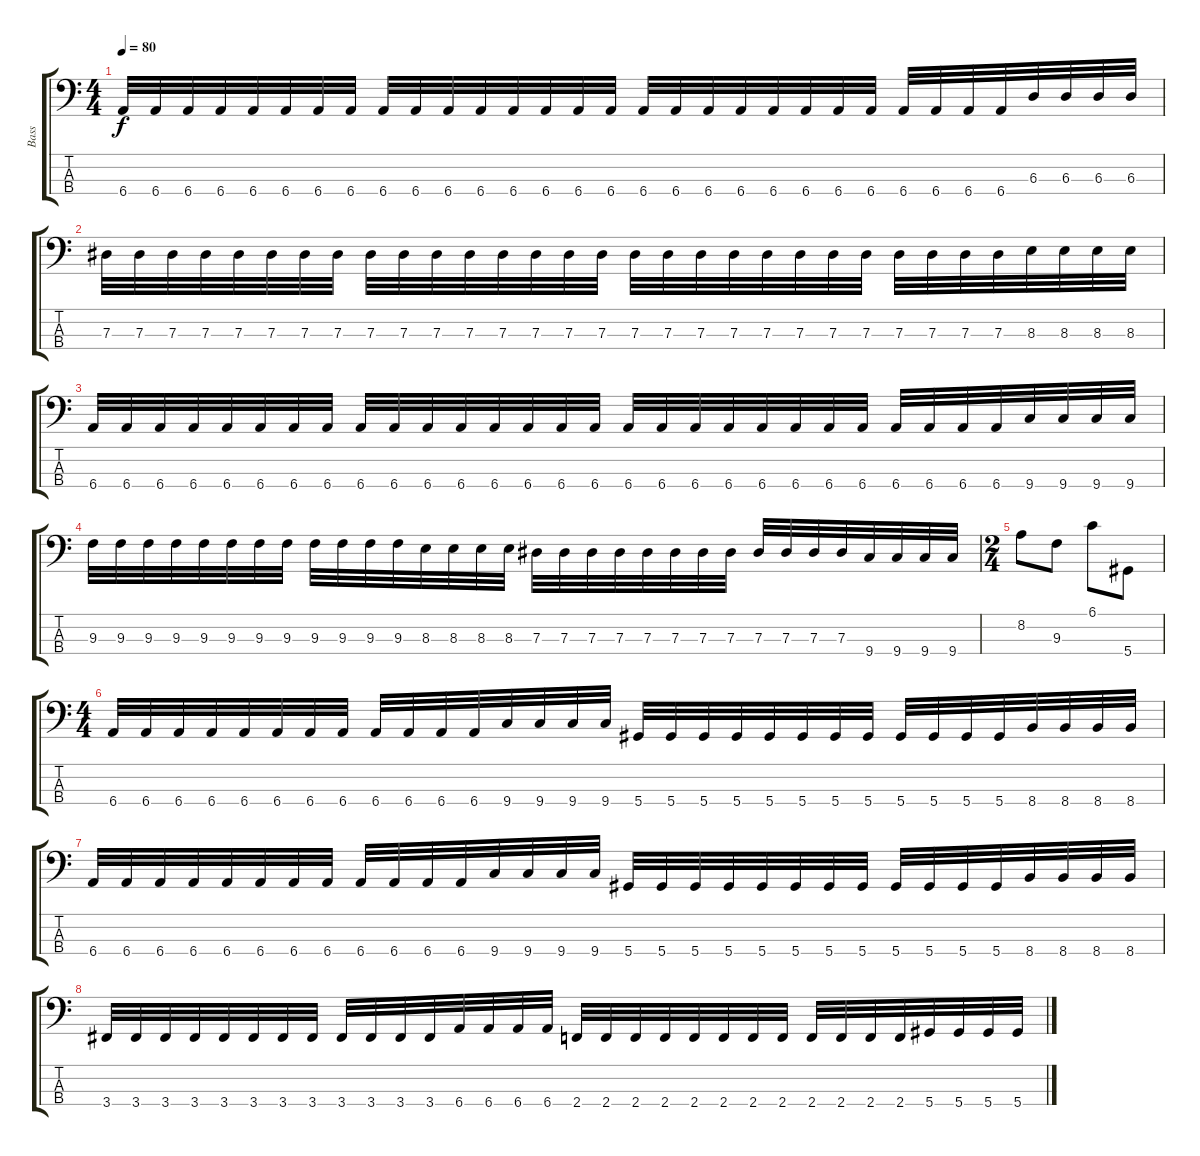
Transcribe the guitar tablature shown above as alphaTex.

\track ("Bass" "Bass") {instrument electricbassfinger}
\staff {score tabs}
\tuning (Gb2 Db2 Ab1 Eb1) {hide}
\ts (4 4)
\tempo 80
\clef f4
\ks c
6.4.32{dy f} 6.4.32 6.4.32 6.4.32 6.4.32 6.4.32 6.4.32 6.4.32 6.4.32 6.4.32 6.4.32 6.4.32 6.4.32 6.4.32 6.4.32 6.4.32 6.4.32 6.4.32 6.4.32 6.4.32 6.4.32 6.4.32 6.4.32 6.4.32 6.4.32 6.4.32 6.4.32 6.4.32 6.3.32 6.3.32 6.3.32 6.3.32 |
7.3.32 7.3.32 7.3.32 7.3.32 7.3.32 7.3.32 7.3.32 7.3.32 7.3.32 7.3.32 7.3.32 7.3.32 7.3.32 7.3.32 7.3.32 7.3.32 7.3.32 7.3.32 7.3.32 7.3.32 7.3.32 7.3.32 7.3.32 7.3.32 7.3.32 7.3.32 7.3.32 7.3.32 8.3.32 8.3.32 8.3.32 8.3.32 |
6.4.32 6.4.32 6.4.32 6.4.32 6.4.32 6.4.32 6.4.32 6.4.32 6.4.32 6.4.32 6.4.32 6.4.32 6.4.32 6.4.32 6.4.32 6.4.32 6.4.32 6.4.32 6.4.32 6.4.32 6.4.32 6.4.32 6.4.32 6.4.32 6.4.32 6.4.32 6.4.32 6.4.32 9.4.32 9.4.32 9.4.32 9.4.32 |
9.3.32 9.3.32 9.3.32 9.3.32 9.3.32 9.3.32 9.3.32 9.3.32 9.3.32 9.3.32 9.3.32 9.3.32 8.3.32 8.3.32 8.3.32 8.3.32 7.3.32 7.3.32 7.3.32 7.3.32 7.3.32 7.3.32 7.3.32 7.3.32 7.3.32 7.3.32 7.3.32 7.3.32 9.4.32 9.4.32 9.4.32 9.4.32 |
\ts (2 4)
8.2.8 9.3.8 6.1.8 5.4.8 |
\ts (4 4)
6.4.32 6.4.32 6.4.32 6.4.32 6.4.32 6.4.32 6.4.32 6.4.32 6.4.32 6.4.32 6.4.32 6.4.32 9.4.32 9.4.32 9.4.32 9.4.32 5.4.32 5.4.32 5.4.32 5.4.32 5.4.32 5.4.32 5.4.32 5.4.32 5.4.32 5.4.32 5.4.32 5.4.32 8.4.32 8.4.32 8.4.32 8.4.32 |
6.4.32 6.4.32 6.4.32 6.4.32 6.4.32 6.4.32 6.4.32 6.4.32 6.4.32 6.4.32 6.4.32 6.4.32 9.4.32 9.4.32 9.4.32 9.4.32 5.4.32 5.4.32 5.4.32 5.4.32 5.4.32 5.4.32 5.4.32 5.4.32 5.4.32 5.4.32 5.4.32 5.4.32 8.4.32 8.4.32 8.4.32 8.4.32 |
3.4.32 3.4.32 3.4.32 3.4.32 3.4.32 3.4.32 3.4.32 3.4.32 3.4.32 3.4.32 3.4.32 3.4.32 6.4.32 6.4.32 6.4.32 6.4.32 2.4.32 2.4.32 2.4.32 2.4.32 2.4.32 2.4.32 2.4.32 2.4.32 2.4.32 2.4.32 2.4.32 2.4.32 5.4.32 5.4.32 5.4.32 5.4.32
